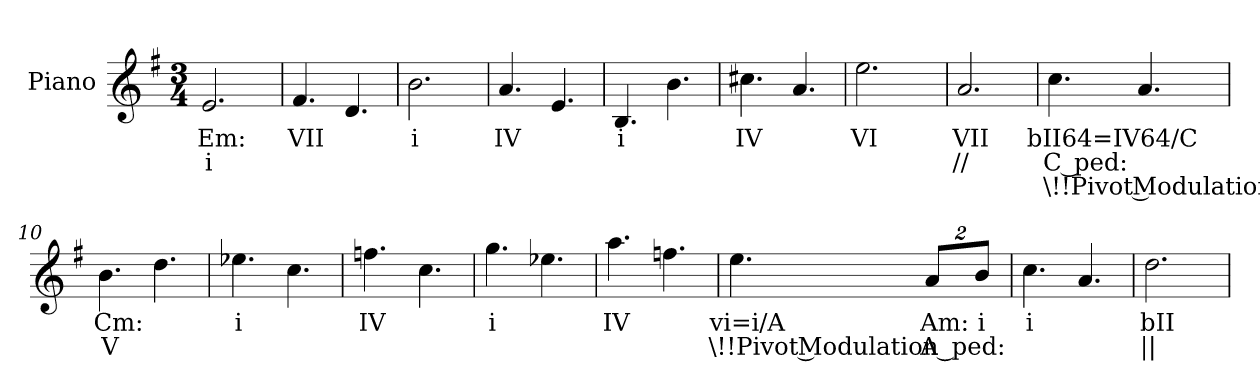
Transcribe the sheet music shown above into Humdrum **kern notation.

**kern	**text	**text	**text
*part1	*part1	*part1	*part1
*staff1	*staff1	*staff1	*staff1
*I"Piano	*	*	*
*I'Pno.	*	*	*
!!LO:PB:g=z
*clefG2	*	*	*
*k[f#]	*	*	*
*e:	*	*	*
*M3/4	*	*	*
=1	=1	=1	=1
!	!LO:LY:b:color=#000000	!LO:LY:b:color=#000000	!
2.ei/	Em:	i	.
=2	=2	=2	=2
!	!LO:LY:b:color=#000000	!	!
4.f#i/	VII	.	.
4.di/	.	.	.
=3	=3	=3	=3
!	!LO:LY:b:color=#000000	!	!
2.bi\	i	.	.
=4	=4	=4	=4
!	!LO:LY:b:color=#000000	!	!
4.ai/	IV	.	.
4.ei/	.	.	.
=5	=5	=5	=5
!	!LO:LY:b:color=#000000	!	!
4.Bi/	i	.	.
4.bi\	.	.	.
=6	=6	=6	=6
!	!LO:LY:b:color=#000000	!	!
4.cc#Xi\	IV	.	.
4.ai/	.	.	.
=7	=7	=7	=7
!	!LO:LY:b:color=#000000	!	!
2.eei\	VI	.	.
=8	=8	=8	=8
!	!LO:LY:b:color=#000000	!LO:LY:b:color=#000000	!
2.ai/	VII	//	.
=9	=9	=9	=9
!	!LO:LY:b:color=#000000	!LO:LY:b:color=#000000	!LO:LY:b:color=#000000
4.cci\	bII64=IV64/C	C ped:	\!!Pivot Modulation
4.ai/	.	.	.
!!LO:LB:g=z
=10	=10	=10	=10
!	!LO:LY:b:color=#000000	!LO:LY:b:color=#000000	!
4.bi\	Cm:	V	.
4.ddi\	.	.	.
=11	=11	=11	=11
!	!LO:LY:b:color=#000000	!	!
4.ee-Xi\	i	.	.
4.cci\	.	.	.
=12	=12	=12	=12
!	!LO:LY:b:color=#000000	!	!
4.ffni\	IV	.	.
4.cci\	.	.	.
=13	=13	=13	=13
!	!LO:LY:b:color=#000000	!	!
4.ggi\	i	.	.
4.ee-Xi\	.	.	.
=14	=14	=14	=14
!	!LO:LY:b:color=#000000	!	!
4.aai\	IV	.	.
4.ffni\	.	.	.
=15	=15	=15	=15
!	!LO:LY:b:color=#000000	!LO:LY:b:color=#000000	!
4.eei\	vi=i/A	\!!Pivot Modulation	.
*Xbrackettup	*	*	*
!	!LO:LY:b:color=#000000	!LO:LY:b:color=#000000	!
16%3ai/L	Am:	A ped:	.
!	!LO:LY:b:color=#000000	!	!
16%3bi/J	i	.	.
=16	=16	=16	=16
!	!LO:LY:b:color=#000000	!	!
4.cci\	i	.	.
4.ai/	.	.	.
=17	=17	=17	=17
!	!LO:LY:b:color=#000000	!LO:LY:b:color=#000000	!
2.ddi\	bII	||	.
=	=	=	=
*-	*-	*-	*-
